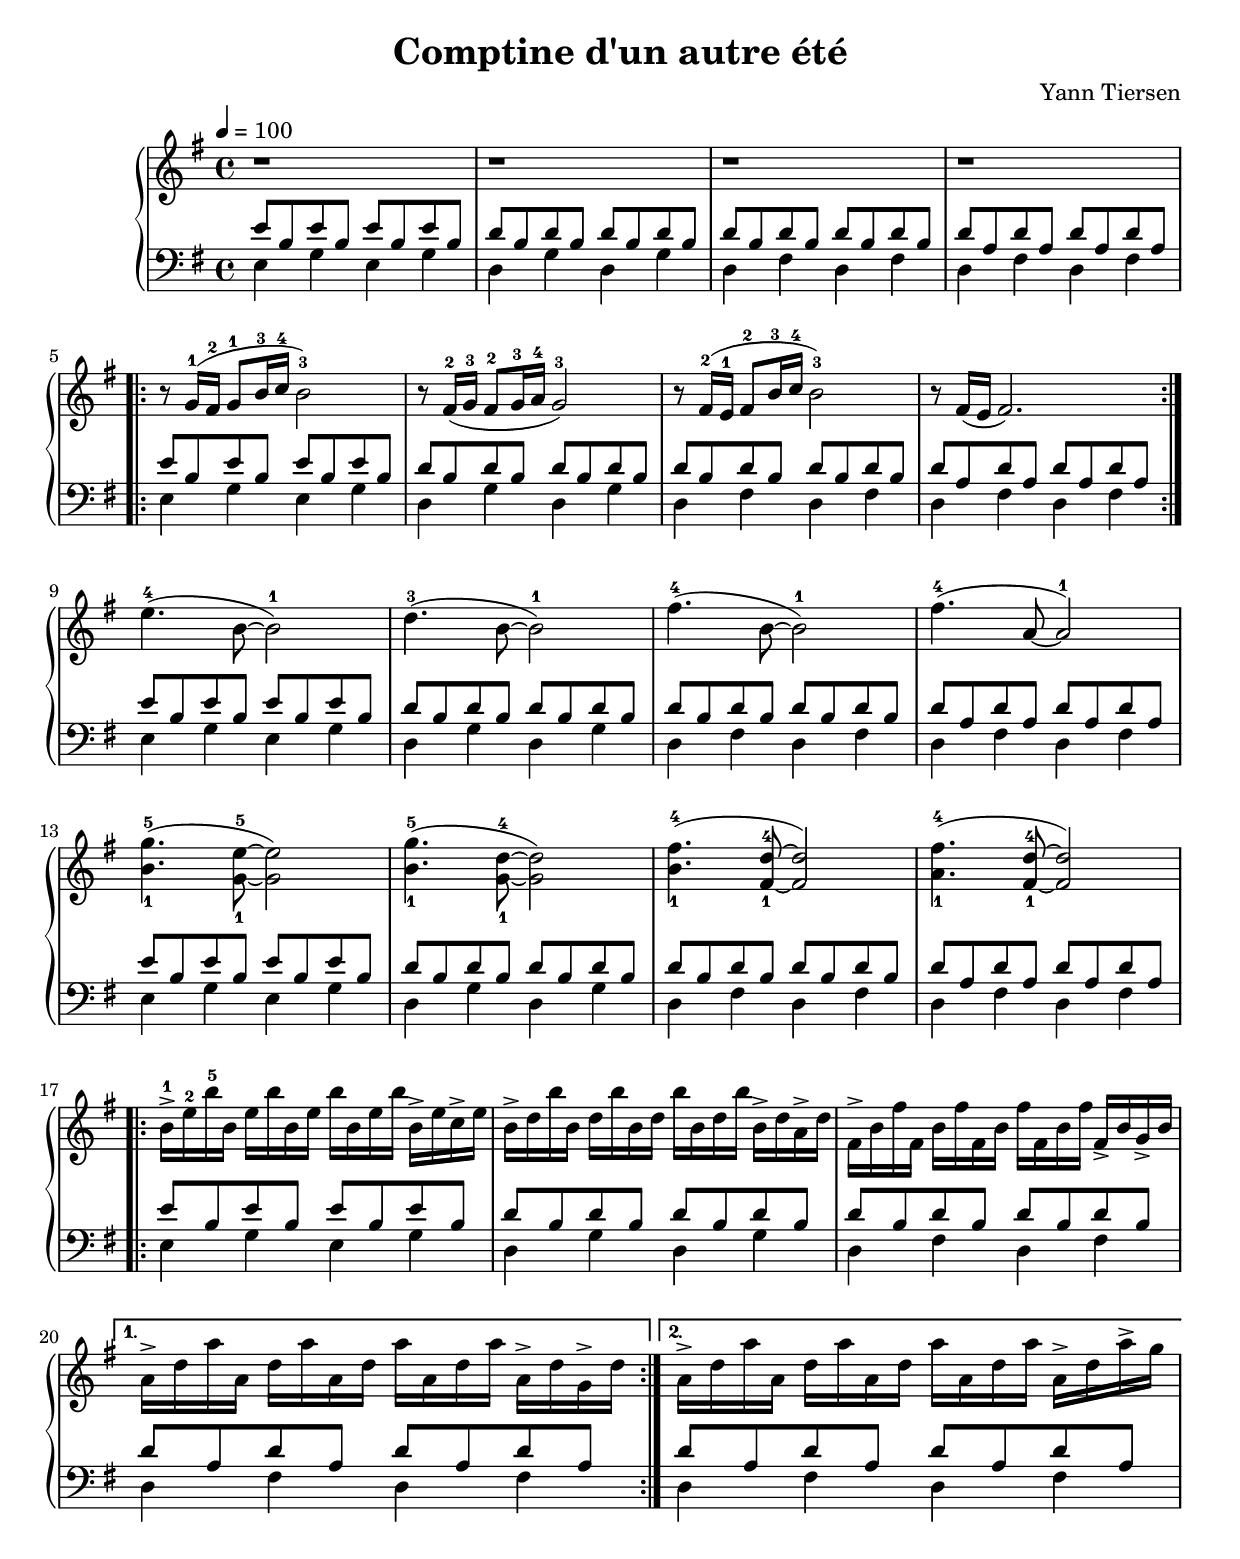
\version "2.22"
\language "english"
\header {
  composer = "Yann Tiersen"
  title = "Comptine d'un autre été"
  crossRefNumber = "1"
  footnotes = ""
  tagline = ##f
}

upper = \relative c'' {
  \tempo 4 = 100
  \clef treble
  \key g \major
  \time 4/4

  % Bar 1 - 4
  r1 r r r

  % Bar 5
  \repeat volta 2 {
    r8 g16-1  ( fs-2 g8-1   b16-3 c-4 b2-3 )
    r8 fs16-2 ( g-3  fs8-2  g16-3 a-4 g2-3 )
    r8 fs16-2 ( e-1  fs8-2  b16-3 c-4 b2-3 )
    r8 fs16   ( e    fs2. )
  }

  % bar 9
  e'4.  -4  (b8~b2 -1)
  d4.   -3  (b8~b2 -1)
  fs'4. -4  (b,8~2 -1)
  fs'4. -4  (a,8~2 -1) \break 

  % Bar 13
  <b-1 g'-5>4. (<g-1 e'-5>8 ~2)

  % Bar 14
  <b-1 g'-5>4. (<g-1 d'-4>8 ~2)

  % Bar 15
  <b-1 fs'-4>4. (<fs-1 d'-4>8 ~2)

  % Bar 16
  <a-1 fs'-4>4. (<fs-1 d'-4>8 ~2) \break

  % Bar 17

  \repeat volta 2 {
    b16->-1 e-2 b'-5 
    b, e b'   
    b, e b'   
    b, e b'   
    b,->e c-> e 

    % Bar 18
    b-> d b' 
    b, d b'   
    b, d b'   
    b, d b'   
    b,->d a-> d 

    % Bar 19
    fs,-> b fs' 
    fs,   b fs'   
    fs,   b fs'   
    fs,   b fs'   
    fs,-> b g-> b 
  }
  % Bar 20
  \alternative {
    { 
      a->  d a' 
      a,   d a'   
      a,   d a'   
      a,   d a'   
      a,-> d g,-> d'
    }
    % Bar 21
    { 
      a->  d a' 
      a,   d a'   
      a,   d a'   
      a,   d a'   
      a,-> d a'-> g
    }
  }
}
\parallelMusic voiceB,voiceC {
  \repeat unfold 5 {
    % Bar 1
    e'8 b e' b e' b e' b   |
    e4    g4   e4   g4     |

    % Bar 2
    d'8 b d' b  d' b d' b  |
    d4    g4    d4   g4    |

    % Bar 3
    d'8 b d' b  d' b d' b  |
    d4    fs4   d4   fs4   |

    % Bar 4
    d'8 a d' a  d' a d' a  |
    d4    fs4   d4   fs4   |
  }
    % Bar 21
    d'8 a d' a  d' a d' a  |
    d4    fs4   d4   fs4   |
}


\score {
  \new PianoStaff 
  <<
    \new Staff \upper
    \new Staff <<  \clef bass \key g \major  \voiceB \\ \voiceC  >>
  >>
  \layout { }
  \midi { }
}


